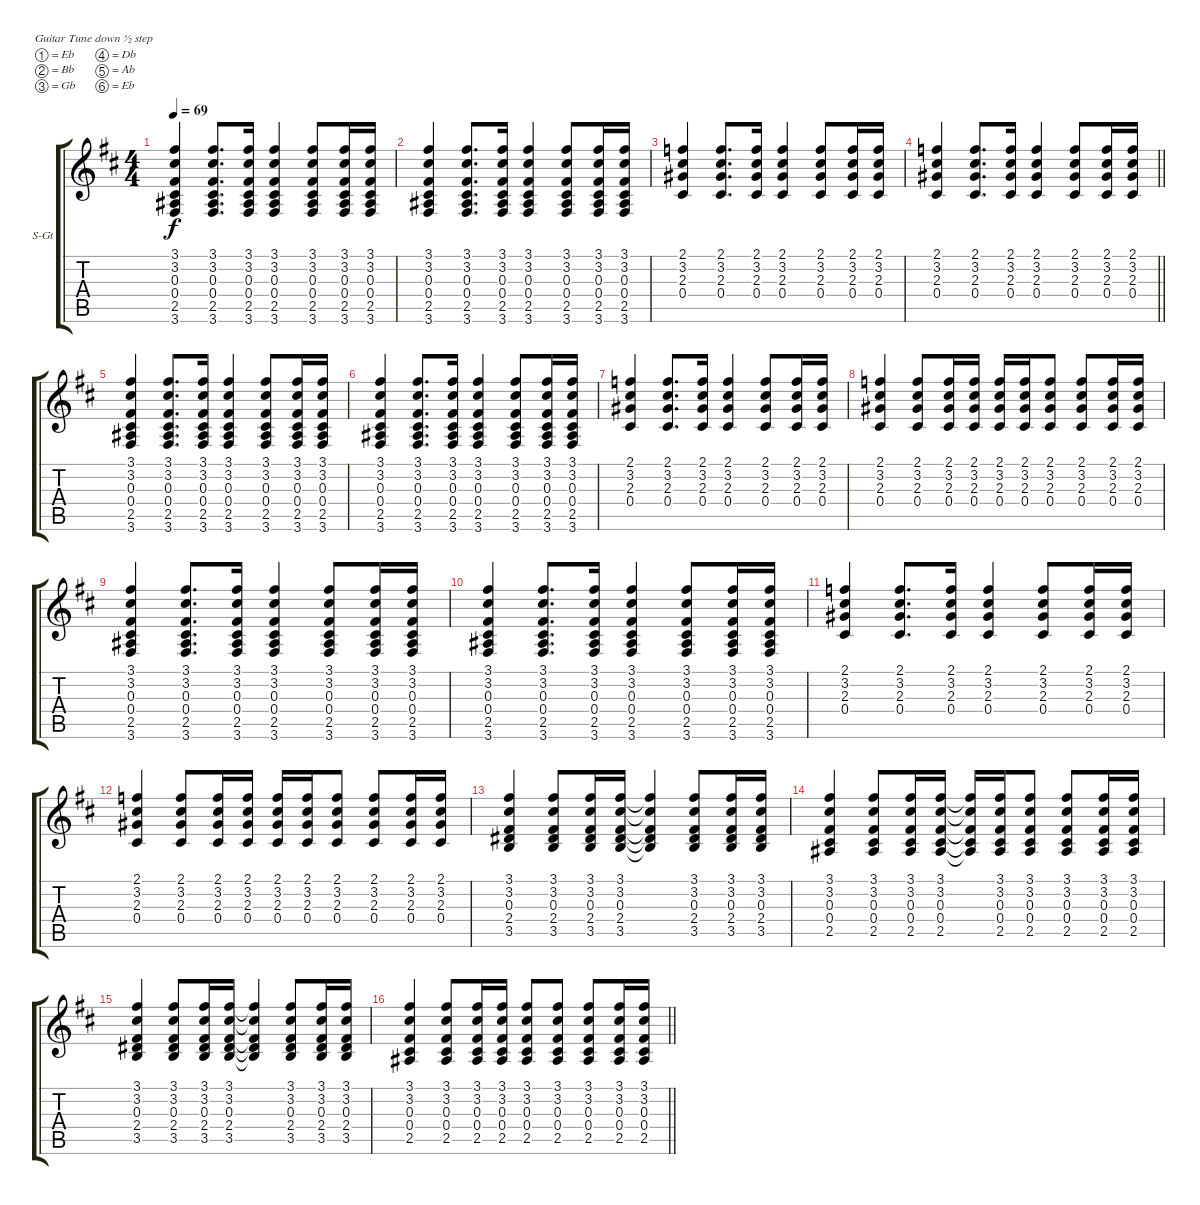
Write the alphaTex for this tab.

\bracketExtendMode groupsimilarinstruments
\firstSystemTrackNameOrientation horizontal
\otherSystemsTrackNameOrientation horizontal
\track ("a2" "S-Gt") {instrument acousticguitarsteel}
\staff {score tabs}
\tuning (Eb4 Bb3 Gb3 Db3 Ab2 Eb2)
\ts (4 4)
\beaming (8 2 2 2 2)
\tempo 69
\clef g2
\ks d
(3.1 3.2 0.3 0.4 2.5 3.6).4{dy f instrument acousticguitarsteel} (3.1 3.2 0.3 0.4 2.5 3.6).8{d} (3.1 3.2 0.3 0.4 2.5 3.6).16 (3.1 3.2 0.3 0.4 2.5 3.6).4 (3.1 3.2 0.3 0.4 2.5 3.6).8 (3.1 3.2 0.3 0.4 2.5 3.6).16 (3.1 3.2 0.3 0.4 2.5 3.6).16 |
(3.1 3.2 0.3 0.4 2.5 3.6).4 (3.1 3.2 0.3 0.4 2.5 3.6).8{d} (3.1 3.2 0.3 0.4 2.5 3.6).16 (3.1 3.2 0.3 0.4 2.5 3.6).4 (3.1 3.2 0.3 0.4 2.5 3.6).8 (3.1 3.2 0.3 0.4 2.5 3.6).16 (3.1 3.2 0.3 0.4 2.5 3.6).16 |
(2.1 3.2 2.3 0.4).4 (2.1 3.2 2.3 0.4).8{d} (2.1 3.2 2.3 0.4).16 (2.1 3.2 2.3 0.4).4 (2.1 3.2 2.3 0.4).8 (2.1 3.2 2.3 0.4).16 (2.1 3.2 2.3 0.4).16 |
\barLineRight lightlight
(2.1 3.2 2.3 0.4).4 (2.1 3.2 2.3 0.4).8{d} (2.1 3.2 2.3 0.4).16 (2.1 3.2 2.3 0.4).4 (2.1 3.2 2.3 0.4).8 (2.1 3.2 2.3 0.4).16 (2.1 3.2 2.3 0.4).16 |
(3.1 3.2 0.3 0.4 2.5 3.6).4 (3.1 3.2 0.3 0.4 2.5 3.6).8{d} (3.1 3.2 0.3 0.4 2.5 3.6).16 (3.1 3.2 0.3 0.4 2.5 3.6).4 (3.1 3.2 0.3 0.4 2.5 3.6).8 (3.1 3.2 0.3 0.4 2.5 3.6).16 (3.1 3.2 0.3 0.4 2.5 3.6).16 |
(3.1 3.2 0.3 0.4 2.5 3.6).4 (3.1 3.2 0.3 0.4 2.5 3.6).8{d} (3.1 3.2 0.3 0.4 2.5 3.6).16 (3.1 3.2 0.3 0.4 2.5 3.6).4 (3.1 3.2 0.3 0.4 2.5 3.6).8 (3.1 3.2 0.3 0.4 2.5 3.6).16 (3.1 3.2 0.3 0.4 2.5 3.6).16 |
(2.1 3.2 2.3 0.4).4 (2.1 3.2 2.3 0.4).8{d} (2.1 3.2 2.3 0.4).16 (2.1 3.2 2.3 0.4).4 (2.1 3.2 2.3 0.4).8 (2.1 3.2 2.3 0.4).16 (2.1 3.2 2.3 0.4).16 |
(2.1 3.2 2.3 0.4).4 (2.1 3.2 2.3 0.4).8 (2.1 3.2 2.3 0.4).16 (2.1 3.2 2.3 0.4).16 (2.1 3.2 2.3 0.4).16 (2.1 3.2 2.3 0.4).16 (2.1 3.2 2.3 0.4).8 (2.1 3.2 2.3 0.4).8 (2.1 3.2 2.3 0.4).16 (2.1 3.2 2.3 0.4).16 |
(3.1 3.2 0.3 0.4 2.5 3.6).4 (3.1 3.2 0.3 0.4 2.5 3.6).8{d} (3.1 3.2 0.3 0.4 2.5 3.6).16 (3.1 3.2 0.3 0.4 2.5 3.6).4 (3.1 3.2 0.3 0.4 2.5 3.6).8 (3.1 3.2 0.3 0.4 2.5 3.6).16 (3.1 3.2 0.3 0.4 2.5 3.6).16 |
(3.1 3.2 0.3 0.4 2.5 3.6).4 (3.1 3.2 0.3 0.4 2.5 3.6).8{d} (3.1 3.2 0.3 0.4 2.5 3.6).16 (3.1 3.2 0.3 0.4 2.5 3.6).4 (3.1 3.2 0.3 0.4 2.5 3.6).8 (3.1 3.2 0.3 0.4 2.5 3.6).16 (3.1 3.2 0.3 0.4 2.5 3.6).16 |
(2.1 3.2 2.3 0.4).4 (2.1 3.2 2.3 0.4).8{d} (2.1 3.2 2.3 0.4).16 (2.1 3.2 2.3 0.4).4 (2.1 3.2 2.3 0.4).8 (2.1 3.2 2.3 0.4).16 (2.1 3.2 2.3 0.4).16 |
(2.1 3.2 2.3 0.4).4 (2.1 3.2 2.3 0.4).8 (2.1 3.2 2.3 0.4).16 (2.1 3.2 2.3 0.4).16 (2.1 3.2 2.3 0.4).16 (2.1 3.2 2.3 0.4).16 (2.1 3.2 2.3 0.4).8 (2.1 3.2 2.3 0.4).8 (2.1 3.2 2.3 0.4).16 (2.1 3.2 2.3 0.4).16 |
(3.1 3.2 0.3 2.4 3.5).4 (3.1 3.2 0.3 2.4 3.5).8 (3.1 3.2 0.3 2.4 3.5).16 (3.1 3.2 0.3 2.4 3.5).16 (3.1{t} 3.2{t} 0.3{t} 2.4{t} 3.5{t}).4 (3.1 3.2 0.3 2.4 3.5).8 (3.1 3.2 0.3 2.4 3.5).16 (3.1 3.2 0.3 2.4 3.5).16 |
(3.1 3.2 0.3 0.4 2.5).4 (3.1 3.2 0.3 0.4 2.5).8 (3.1 3.2 0.3 0.4 2.5).16 (3.1 3.2 0.3 0.4 2.5).16 (3.1{t} 3.2{t} 0.3{t} 0.4{t} 2.5{t}).16 (3.1 3.2 0.3 0.4 2.5).16 (3.1 3.2 0.3 0.4 2.5).8 (3.1 3.2 0.3 0.4 2.5).8 (3.1 3.2 0.3 0.4 2.5).16 (3.1 3.2 0.3 0.4 2.5).16 |
(3.1 3.2 0.3 2.4 3.5).4 (3.1 3.2 0.3 2.4 3.5).8 (3.1 3.2 0.3 2.4 3.5).16 (3.1 3.2 0.3 2.4 3.5).16 (3.1{t} 3.2{t} 0.3{t} 2.4{t} 3.5{t}).4 (3.1 3.2 0.3 2.4 3.5).8 (3.1 3.2 0.3 2.4 3.5).16 (3.1 3.2 0.3 2.4 3.5).16 |
\barLineRight lightlight
(3.1 3.2 0.3 0.4 2.5).4 (3.1 3.2 0.3 0.4 2.5).8 (3.1 3.2 0.3 0.4 2.5).16 (3.1 3.2 0.3 0.4 2.5).16 (3.1 3.2 0.3 0.4 2.5).8 (3.1 3.2 0.3 0.4 2.5).8 (3.1 3.2 0.3 0.4 2.5).8 (3.1 3.2 0.3 0.4 2.5).16 (3.1 3.2 0.3 0.4 2.5).16
